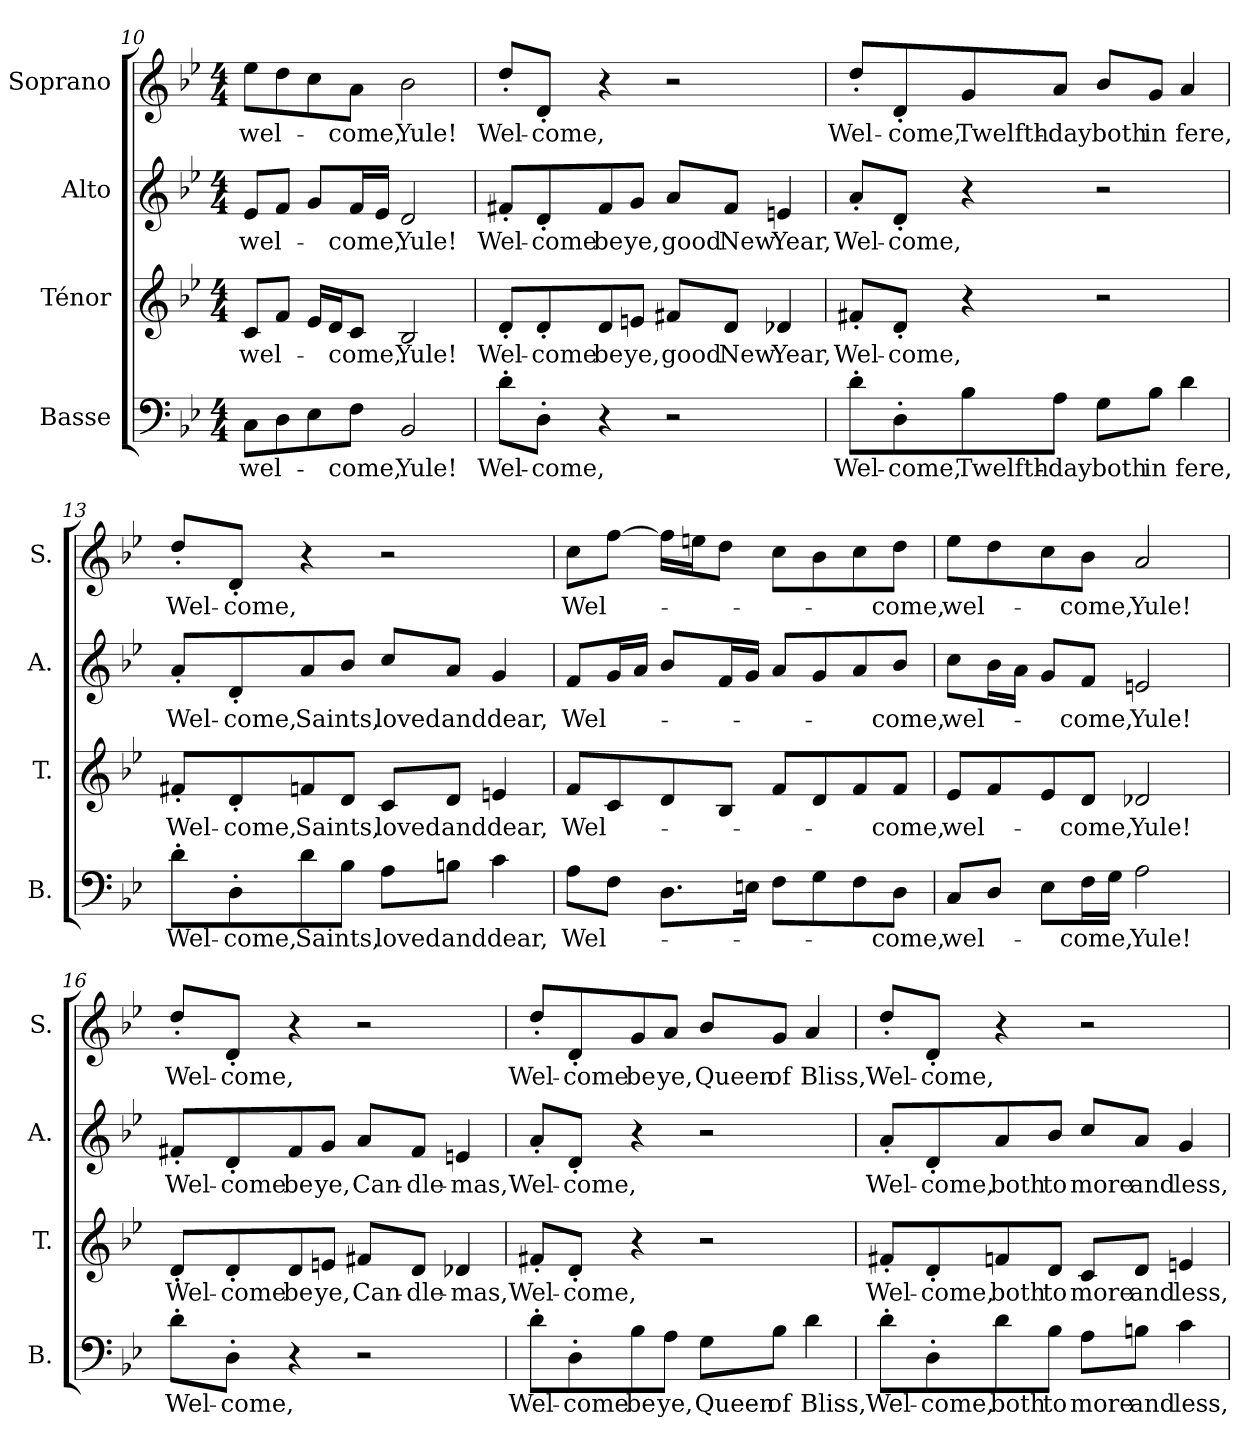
**kern	**text	**kern	**text	**kern	**text	**kern	**text
*part4	*part4	*part3	*part3	*part2	*part2	*part1	*part1
*staff4	*staff4	*staff3	*staff3	*staff2	*staff2	*staff1	*staff1
*I"Basse	*	*I"Ténor	*	*I"Alto	*	*I"Soprano	*
*I'B.	*	*I'T.	*	*I'A.	*	*I'S.	*
*clefF4	*	*clefG2	*	*clefG2	*	*clefG2	*
*k[b-e-]	*	*k[b-e-]	*	*k[b-e-]	*	*k[b-e-]	*
*M4/4	*	*M4/4	*	*M4/4	*	*M4/4	*
=10	=10	=10	=10	=10	=10	=10	=10
!	!LO:LY:b	!	!LO:LY:b	!	!LO:LY:b	!	!LO:LY:b
8C\L	wel -	8c/L	wel -	8e-/L	wel -	8ee-\L	wel -
8D\	.	8f/J	.	8f/J	.	8dd\	.
8E-\	.	16e-/LL	.	8g/L	.	8cc\	.
.	.	16d/J	.	.	.	.	.
!	!LO:LY:b	!	!LO:LY:b	!	!LO:LY:b	!	!LO:LY:b
8F\J	come,	8c/J	come,	16f/L	come,	8a\J	come,
.	.	.	.	16e-/JJ	.	.	.
!	!LO:LY:b	!	!LO:LY:b	!	!LO:LY:b	!	!LO:LY:b
2BB-/	Yule!	2B-/	Yule!	2d/	Yule!	2b-\	Yule!
!!LO:LB:g=z
=11	=11	=11	=11	=11	=11	=11	=11
!	!LO:LY:b	!	!LO:LY:b	!	!LO:LY:b	!	!LO:LY:b
8d'\L	Wel -	8d'/L	Wel -	8f#X'/L	Wel -	8dd'/L	Wel -
!	!LO:LY:b	!	!LO:LY:b	!	!LO:LY:b	!	!LO:LY:b
8D'\J	come,	8d'/	come	8d'/	come	8d'/J	come,
!	!	!	!LO:LY:b	!	!LO:LY:b	!	!
4r	.	8d/	be	8f#/	be	4r	.
!	!	!	!LO:LY:b	!	!LO:LY:b	!	!
.	.	8en/J	ye,	8g/J	ye,	.	.
!	!	!	!LO:LY:b	!	!LO:LY:b	!	!
2r	.	8f#X/L	good	8a/L	good	2r	.
!	!	!	!LO:LY:b	!	!LO:LY:b	!	!
.	.	8d/J	New	8f#/J	New	.	.
!	!	!	!LO:LY:b	!	!LO:LY:b	!	!
.	.	4d-X/	Year,	4en/	Year,	.	.
=12	=12	=12	=12	=12	=12	=12	=12
!	!LO:LY:b	!	!LO:LY:b	!	!LO:LY:b	!	!LO:LY:b
8d'\L	Wel -	8f#X'/L	Wel -	8a'/L	Wel -	8dd'/L	Wel -
!	!LO:LY:b	!	!LO:LY:b	!	!LO:LY:b	!	!LO:LY:b
8D'\	come,	8d'/J	come,	8d'/J	come,	8d'/	come,
!	!LO:LY:b	!	!	!	!	!	!LO:LY:b
8B-\	Twelfth -	4r	.	4r	.	8g/	Twelfth -
!	!LO:LY:b	!	!	!	!	!	!LO:LY:b
8A\J	day	.	.	.	.	8a/J	day
!	!LO:LY:b	!	!	!	!	!	!LO:LY:b
8G\L	both	2r	.	2r	.	8b-/L	both
!	!LO:LY:b	!	!	!	!	!	!LO:LY:b
8B-\J	in	.	.	.	.	8g/J	in
!	!LO:LY:b	!	!	!	!	!	!LO:LY:b
4d\	fere,	.	.	.	.	4a/	fere,
!!LO:LB:g=z
=13	=13	=13	=13	=13	=13	=13	=13
!	!LO:LY:b	!	!LO:LY:b	!	!LO:LY:b	!	!LO:LY:b
8d'\L	Wel -	8f#X'/L	Wel -	8a'/L	Wel -	8dd'/L	Wel -
!	!LO:LY:b	!	!LO:LY:b	!	!LO:LY:b	!	!LO:LY:b
8D'\	come,	8d'/	come,	8d'/	come,	8d'/J	come,
!	!LO:LY:b	!	!LO:LY:b	!	!LO:LY:b	!	!
8d\	Saints,	8fn/	Saints,	8a/	Saints,	4r	.
8B-\J	.	8d/J	.	8b-/J	.	.	.
!	!LO:LY:b	!	!LO:LY:b	!	!LO:LY:b	!	!
8A\L	loved	8c/L	loved	8cc/L	loved	2r	.
!	!LO:LY:b	!	!LO:LY:b	!	!LO:LY:b	!	!
8Bn\J	and	8d/J	and	8a/J	and	.	.
!	!LO:LY:b	!	!LO:LY:b	!	!LO:LY:b	!	!
4c\	dear,	4en/	dear,	4g/	dear,	.	.
=14	=14	=14	=14	=14	=14	=14	=14
!	!LO:LY:b	!	!LO:LY:b	!	!LO:LY:b	!	!LO:LY:b
8A\L	Wel -	8f/L	Wel -	8f/L	Wel -	8cc\L	Wel -
8F\J	.	8c/	.	16g/L	.	[8ff\J	.
.	.	.	.	16a/JJ	.	.	.
8.D\L	.	8d/	.	8b-/L	.	16ff\LL]	.
.	.	.	.	.	.	16een\J	.
.	.	8B-/J	.	16f/L	.	8dd\J	.
16En\Jk	.	.	.	16g/JJ	.	.	.
8F\L	.	8f/L	.	8a/L	.	8cc\L	.
8G\	.	8d/	.	8g/	.	8b-\	.
8F\	.	8f/	.	8a/	.	8cc\	.
!	!LO:LY:b	!	!LO:LY:b	!	!LO:LY:b	!	!LO:LY:b
8D\J	come,	8f/J	come,	8b-/J	come,	8dd\J	come,
=15	=15	=15	=15	=15	=15	=15	=15
!	!LO:LY:b	!	!LO:LY:b	!	!LO:LY:b	!	!LO:LY:b
8C/L	wel -	8e-/L	wel -	8cc\L	wel -	8ee-\L	wel -
8D/J	.	8f/	.	16b-\L	.	8dd\	.
.	.	.	.	16a\JJ	.	.	.
8E-\L	.	8e-/	.	8g/L	.	8cc\	.
!	!LO:LY:b	!	!LO:LY:b	!	!LO:LY:b	!	!LO:LY:b
16F\L	come,	8d/J	come,	8f/J	come,	8b-\J	come,
16G\JJ	.	.	.	.	.	.	.
!	!LO:LY:b	!	!LO:LY:b	!	!LO:LY:b	!	!LO:LY:b
2A\	Yule!	2d-X/	Yule!	2en/	Yule!	2a/	Yule!
!!LO:PB:g=z
=16	=16	=16	=16	=16	=16	=16	=16
!	!LO:LY:b	!	!LO:LY:b	!	!LO:LY:b	!	!LO:LY:b
8d'\L	Wel -	8d'/L	Wel -	8f#X'/L	Wel -	8dd'/L	Wel -
!	!LO:LY:b	!	!LO:LY:b	!	!LO:LY:b	!	!LO:LY:b
8D'\J	come,	8d'/	come	8d'/	come	8d'/J	come,
!	!	!	!LO:LY:b	!	!LO:LY:b	!	!
4r	.	8d/	be	8f#/	be	4r	.
!	!	!	!LO:LY:b	!	!LO:LY:b	!	!
.	.	8en/J	ye,	8g/J	ye,	.	.
!	!	!	!LO:LY:b	!	!LO:LY:b	!	!
2r	.	8f#X/L	Can -	8a/L	Can -	2r	.
!	!	!	!LO:LY:b	!	!LO:LY:b	!	!
.	.	8d/J	dle -	8f#/J	dle -	.	.
!	!	!	!LO:LY:b	!	!LO:LY:b	!	!
.	.	4d-X/	mas,	4en/	mas,	.	.
=17	=17	=17	=17	=17	=17	=17	=17
!	!LO:LY:b	!	!LO:LY:b	!	!LO:LY:b	!	!LO:LY:b
8d'\L	Wel -	8f#X'/L	Wel -	8a'/L	Wel -	8dd'/L	Wel -
!	!LO:LY:b	!	!LO:LY:b	!	!LO:LY:b	!	!LO:LY:b
8D'\	come	8d'/J	come,	8d'/J	come,	8d'/	come
!	!LO:LY:b	!	!	!	!	!	!LO:LY:b
8B-\	be	4r	.	4r	.	8g/	be
!	!LO:LY:b	!	!	!	!	!	!LO:LY:b
8A\J	ye,	.	.	.	.	8a/J	ye,
!	!LO:LY:b	!	!	!	!	!	!LO:LY:b
8G\L	Queen	2r	.	2r	.	8b-/L	Queen
!	!LO:LY:b	!	!	!	!	!	!LO:LY:b
8B-\J	of	.	.	.	.	8g/J	of
!	!LO:LY:b	!	!	!	!	!	!LO:LY:b
4d\	Bliss,	.	.	.	.	4a/	Bliss,
=18	=18	=18	=18	=18	=18	=18	=18
!	!LO:LY:b	!	!LO:LY:b	!	!LO:LY:b	!	!LO:LY:b
8d'\L	Wel -	8f#X'/L	Wel -	8a'/L	Wel -	8dd'/L	Wel -
!	!LO:LY:b	!	!LO:LY:b	!	!LO:LY:b	!	!LO:LY:b
8D'\	come,	8d'/	come,	8d'/	come,	8d'/J	come,
!	!LO:LY:b	!	!LO:LY:b	!	!LO:LY:b	!	!
8d\	both	8fn/	both	8a/	both	4r	.
!	!LO:LY:b	!	!LO:LY:b	!	!LO:LY:b	!	!
8B-\J	to	8d/J	to	8b-/J	to	.	.
!	!LO:LY:b	!	!LO:LY:b	!	!LO:LY:b	!	!
8A\L	more	8c/L	more	8cc/L	more	2r	.
!	!LO:LY:b	!	!LO:LY:b	!	!LO:LY:b	!	!
8Bn\J	and	8d/J	and	8a/J	and	.	.
!	!LO:LY:b	!	!LO:LY:b	!	!LO:LY:b	!	!
4c\	less,	4en/	less,	4g/	less,	.	.
=	=	=	=	=	=	=	=
*-	*-	*-	*-	*-	*-	*-	*-
